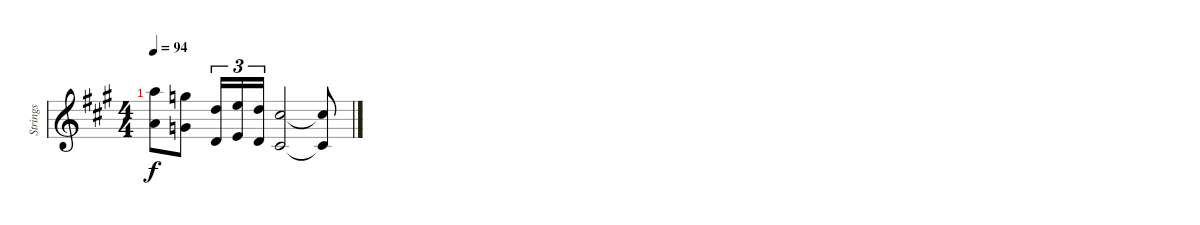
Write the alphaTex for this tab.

\track ("Strings" "Strings") {instrument stringensemble1}
\staff {score}
\tuning (E4 B3 G3 D3 A2 E2) {hide}
\ts (4 4)
\tempo 94
\clef g2
\ks a
(17.1{t} 10.2{t}).8{dy f} (15.1 8.2).8 (10.1 3.2).16{tu (3 2)} (12.1 5.2).16{tu (3 2)} (10.1 3.2).16{tu (3 2)} (9.1 2.2).2 (9.1{t} 2.2{t}).8
